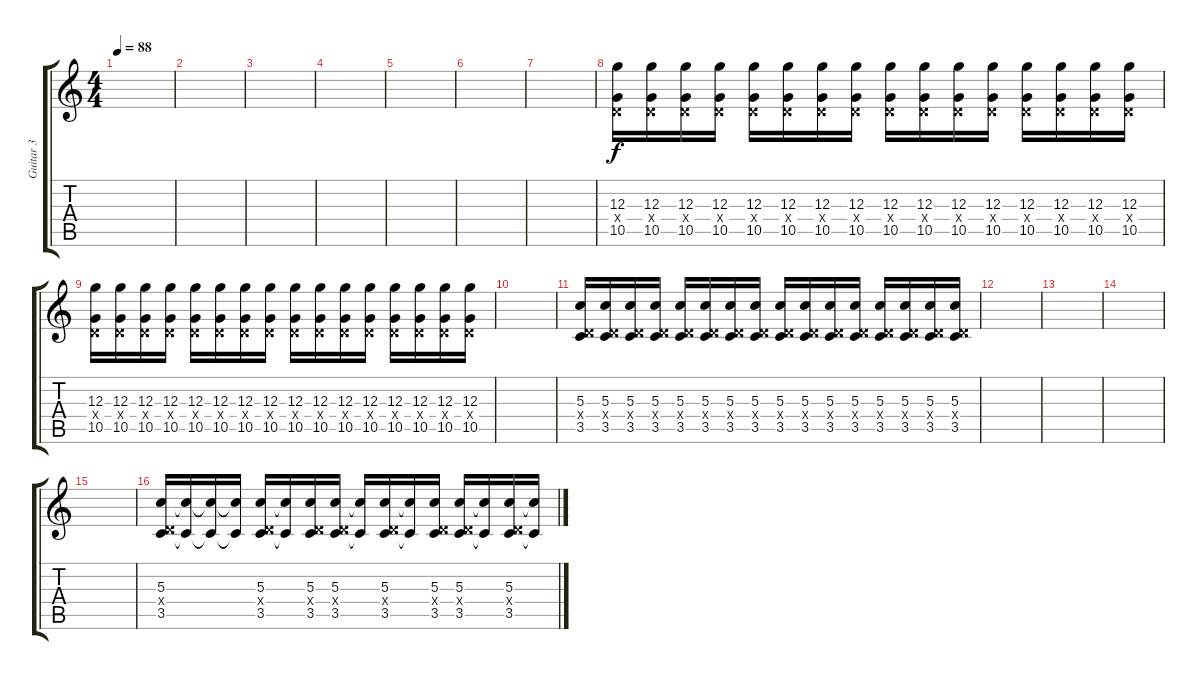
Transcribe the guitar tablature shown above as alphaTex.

\track ("Guitar 3" "Guitar 3") {instrument distortionguitar}
\staff {score tabs}
\tuning (E4 B3 G3 D3 A2 D2) {hide}
\ts (4 4)
\tempo 88
\clef g2
\ks c
|
|
|
|
|
|
|
(12.3 0.4{x} 10.5).16 (12.3 0.4{x} 10.5).16 (12.3 0.4{x} 10.5).16 (12.3 0.4{x} 10.5).16 (12.3 0.4{x} 10.5).16 (12.3 0.4{x} 10.5).16 (12.3 0.4{x} 10.5).16 (12.3 0.4{x} 10.5).16 (12.3 0.4{x} 10.5).16 (12.3 0.4{x} 10.5).16 (12.3 0.4{x} 10.5).16 (12.3 0.4{x} 10.5).16 (12.3 0.4{x} 10.5).16 (12.3 0.4{x} 10.5).16 (12.3 0.4{x} 10.5).16 (12.3 0.4{x} 10.5).16 |
(12.3 0.4{x} 10.5).16 (12.3 0.4{x} 10.5).16 (12.3 0.4{x} 10.5).16 (12.3 0.4{x} 10.5).16 (12.3 0.4{x} 10.5).16 (12.3 0.4{x} 10.5).16 (12.3 0.4{x} 10.5).16 (12.3 0.4{x} 10.5).16 (12.3 0.4{x} 10.5).16 (12.3 0.4{x} 10.5).16 (12.3 0.4{x} 10.5).16 (12.3 0.4{x} 10.5).16 (12.3 0.4{x} 10.5).16 (12.3 0.4{x} 10.5).16 (12.3 0.4{x} 10.5).16 (12.3 0.4{x} 10.5).16 |
|
(5.3 0.4{x} 3.5).16 (5.3 0.4{x} 3.5).16 (5.3 0.4{x} 3.5).16 (5.3 0.4{x} 3.5).16 (5.3 0.4{x} 3.5).16 (5.3 0.4{x} 3.5).16 (5.3 0.4{x} 3.5).16 (5.3 0.4{x} 3.5).16 (5.3 0.4{x} 3.5).16 (5.3 0.4{x} 3.5).16 (5.3 0.4{x} 3.5).16 (5.3 0.4{x} 3.5).16 (5.3 0.4{x} 3.5).16 (5.3 0.4{x} 3.5).16 (5.3 0.4{x} 3.5).16 (5.3 0.4{x} 3.5).16 |
|
|
|
|
(5.3 0.4{x} 3.5).16{volume 8 instrument electricguitarclean} (5.3{t} 3.5{t}).16 (5.3{t} 3.5{t}).16 (5.3{t} 3.5{t}).16 (5.3 0.4{x} 3.5).16 (5.3{t} 3.5{t}).16 (5.3 0.4{x} 3.5).16 (5.3 0.4{x} 3.5).16 (5.3{t} 3.5{t}).16 (5.3 0.4{x} 3.5).16 (5.3{t} 3.5{t}).16 (5.3 0.4{x} 3.5).16 (5.3 0.4{x} 3.5).16 (5.3{t} 3.5{t}).16 (5.3 0.4{x} 3.5).16 (5.3{t} 3.5{t}).16
